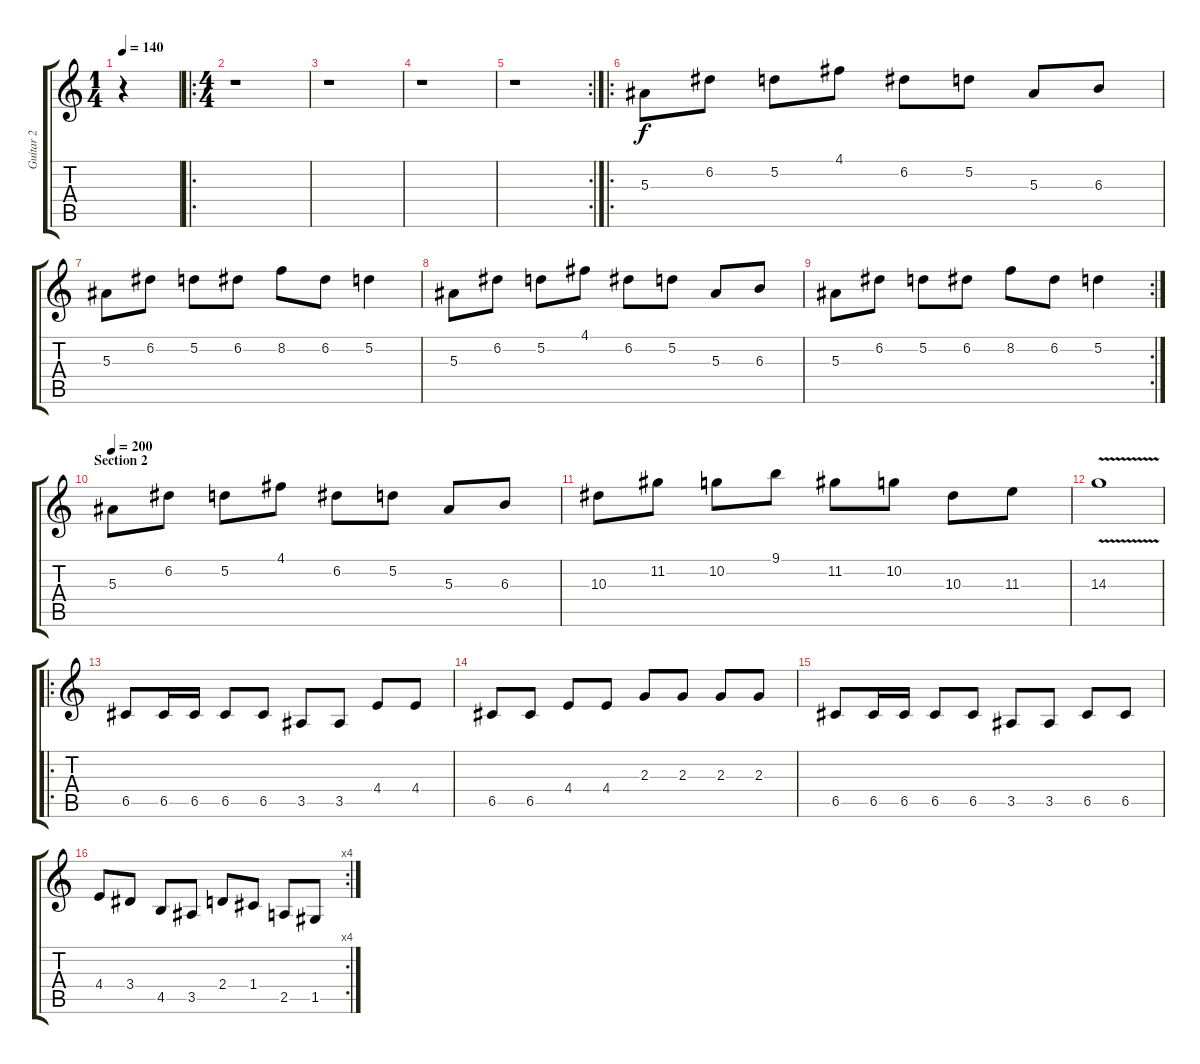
\track ("Guitar 2" "Guitar 2") {instrument distortionguitar}
\staff {score tabs}
\tuning (D4 A3 F3 C3 G2 D2) {hide}
\ts (1 4)
\tempo 140
\clef g2
\ks c
r.4{dy f instrument distortionguitar} |
\ro
\ts (4 4)
r.1 |
r.1 |
r.1 |
\rc 2
r.1 |
\ro
5.3.8 6.2.8 5.2.8 4.1.8 6.2.8 5.2.8 5.3.8 6.3.8 |
5.3.8 6.2.8 5.2.8 6.2.8 8.2.8 6.2.8 5.2.4 |
5.3.8 6.2.8 5.2.8 4.1.8 6.2.8 5.2.8 5.3.8 6.3.8 |
\rc 2
5.3.8 6.2.8 5.2.8 6.2.8 8.2.8 6.2.8 5.2.4 |
\section ("" "Section 2")
\tempo 200
5.3.8 6.2.8 5.2.8 4.1.8 6.2.8 5.2.8 5.3.8 6.3.8 |
10.3.8 11.2.8 10.2.8 9.1.8 11.2.8 10.2.8 10.3.8 11.3.8 |
14.3{v}.1 |
\ro
6.5.8 6.5.16 6.5.16 6.5.8 6.5.8 3.5.8 3.5.8 4.4.8 4.4.8 |
6.5.8 6.5.8 4.4.8 4.4.8 2.3.8 2.3.8 2.3.8 2.3.8 |
6.5.8 6.5.16 6.5.16 6.5.8 6.5.8 3.5.8 3.5.8 6.5.8 6.5.8 |
\rc 4
4.4.8 3.4.8 4.5.8 3.5.8 2.4.8 1.4.8 2.5.8 1.5.8
